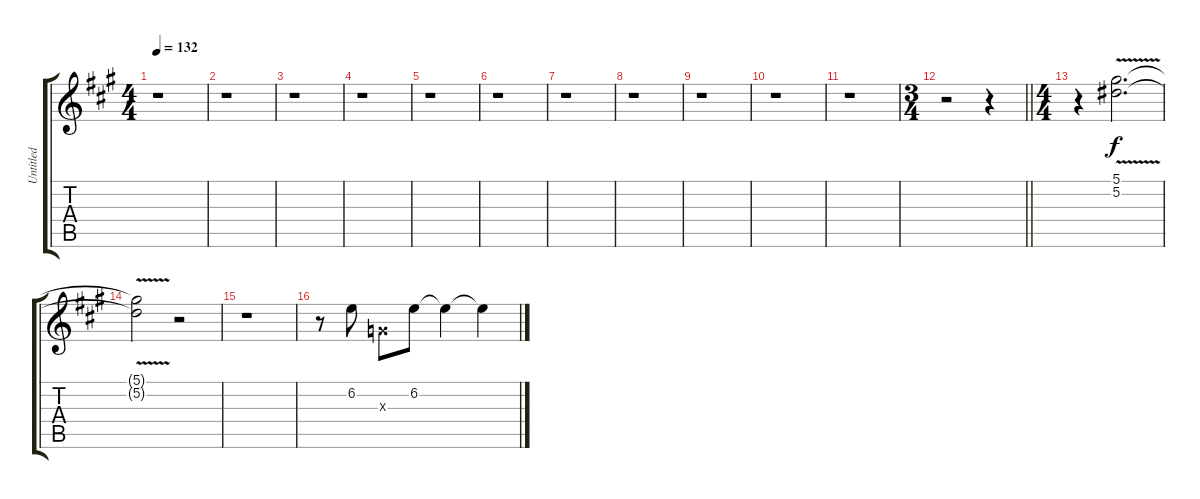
\track ("Untitled" "Untitled") {instrument distortionguitar}
\staff {score tabs}
\tuning (Eb4 Bb3 G3 Eb3 Bb2 Eb2) {hide}
\ts (4 4)
\tempo 132
\clef g2
\ks a
r.1{dy f} |
r.1 |
r.1 |
r.1 |
r.1 |
r.1 |
r.1 |
r.1 |
r.1 |
r.1 |
r.1 |
\ts (3 4)
\barLineRight lightlight
r.2 r.4 |
\ts (4 4)
r.4 (5.1{v} 5.2{v}).2{d} |
(5.1{v t} 5.2{v t}).2 r.2 |
r.1 |
r.8 6.2.8 0.3{x}.8 6.2.8 6.2{t}.4 6.2{sl t}.4
